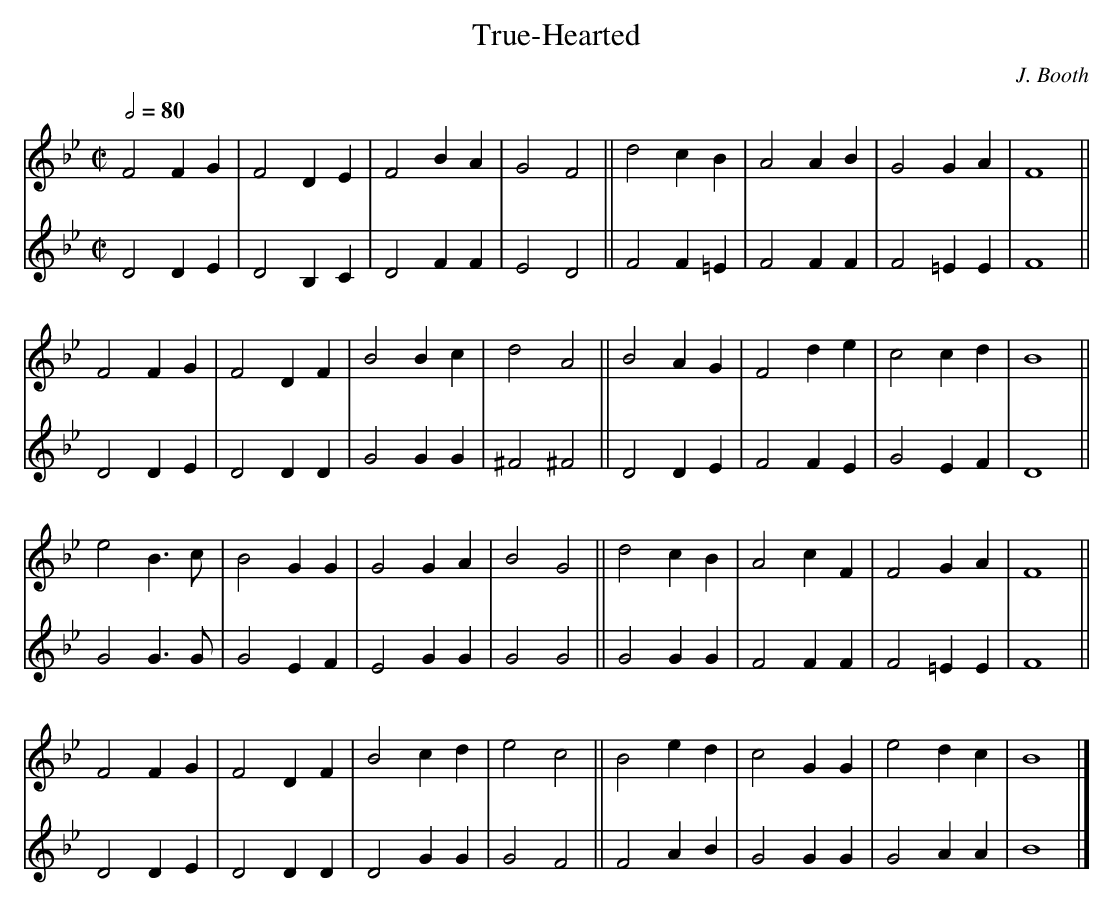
X:1
T:True-Hearted
C:J. Booth
M:C|
L:1/4
Q:1/2=80
K:Bb
V:1 F2 FG |F2 DE |F2 BA| G2  F2||d2 cB |A2 AB|G2  GA|F4||
V:2 D2 DE |D2 B,C|D2 FF| E2  D2||F2 F=E|F2 FF|F2 =EE|F4||
V:1 F2 FG |F2 DF |B2 Bc| d2  A2||B2 AG |F2 de|c2  cd|B4||
V:2 D2 DE |D2 DD |G2 GG|^F2 ^F2||D2 DE |F2 FE|G2  EF|D4||
V:1 e2 B>c|B2 GG |G2 GA| B2  G2||d2 cB |A2 cF|F2  GA|F4||
V:2 G2 G>G|G2 EF |E2 GG| G2  G2||G2 GG |F2 FF|F2 =EE|F4||
V:1 F2 FG |F2 DF |B2 cd| e2  c2||B2 ed |c2 GG|e2  dc|B4|]
V:2 D2 DE |D2 DD |D2 GG| G2  F2||F2 AB |G2 GG|G2  AA|B4|]
